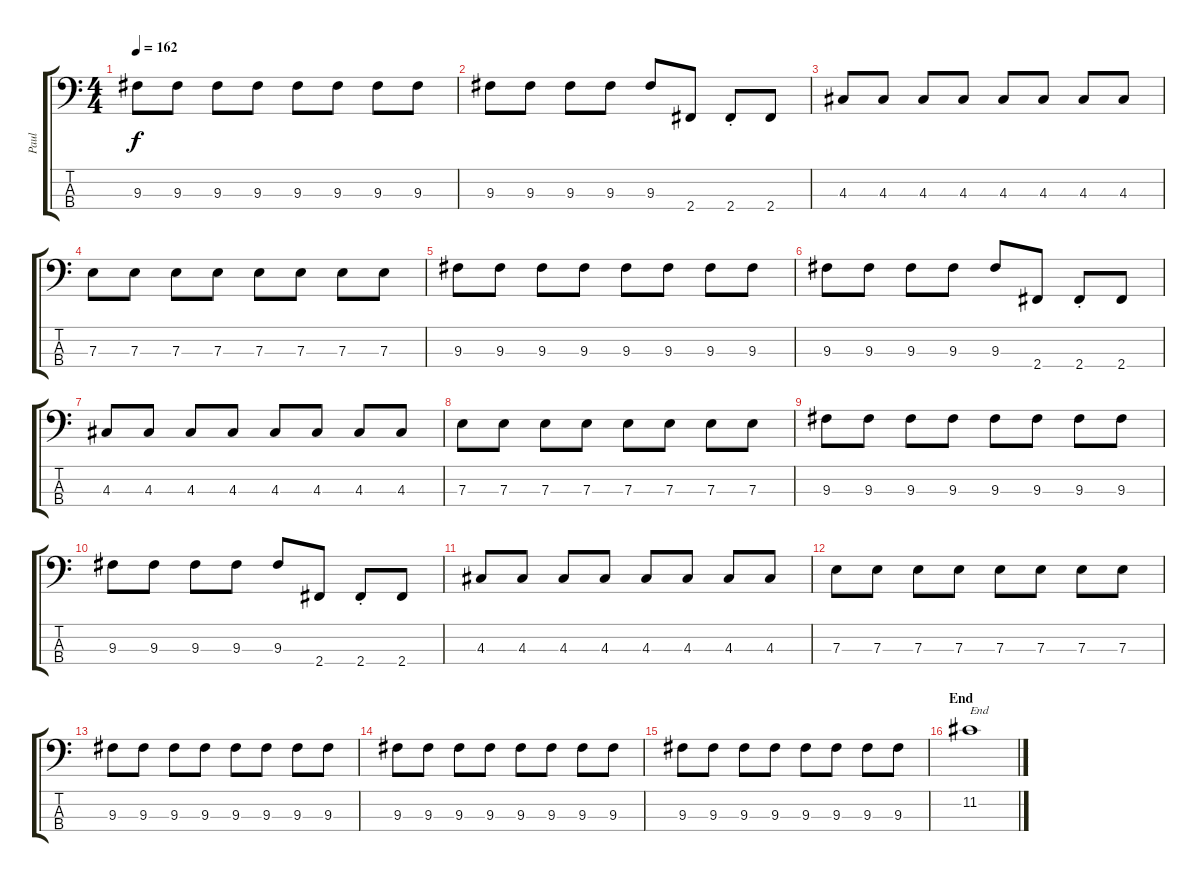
\track ("Paul" "Paul") {instrument electricbasspick}
\staff {score tabs}
\tuning (G2 D2 A1 E1) {hide}
\ts (4 4)
\tempo 162
\clef f4
\ks c
9.3.8{dy f} 9.3.8 9.3.8 9.3.8 9.3.8 9.3.8 9.3.8 9.3.8 |
9.3.8 9.3.8 9.3.8 9.3.8 9.3.8 2.4.8 2.4{st}.8 2.4.8 |
4.3.8 4.3.8 4.3.8 4.3.8 4.3.8 4.3.8 4.3.8 4.3.8 |
7.3.8 7.3.8 7.3.8 7.3.8 7.3.8 7.3.8 7.3.8 7.3.8 |
9.3.8 9.3.8 9.3.8 9.3.8 9.3.8 9.3.8 9.3.8 9.3.8 |
9.3.8 9.3.8 9.3.8 9.3.8 9.3.8 2.4.8 2.4{st}.8 2.4.8 |
4.3.8 4.3.8 4.3.8 4.3.8 4.3.8 4.3.8 4.3.8 4.3.8 |
7.3.8 7.3.8 7.3.8 7.3.8 7.3.8 7.3.8 7.3.8 7.3.8 |
9.3.8 9.3.8 9.3.8 9.3.8 9.3.8 9.3.8 9.3.8 9.3.8 |
9.3.8 9.3.8 9.3.8 9.3.8 9.3.8 2.4.8 2.4{st}.8 2.4.8 |
4.3.8 4.3.8 4.3.8 4.3.8 4.3.8 4.3.8 4.3.8 4.3.8 |
7.3.8 7.3.8 7.3.8 7.3.8 7.3.8 7.3.8 7.3.8 7.3.8 |
9.3.8 9.3.8 9.3.8 9.3.8 9.3.8 9.3.8 9.3.8 9.3.8 |
9.3.8 9.3.8 9.3.8 9.3.8 9.3.8 9.3.8 9.3.8 9.3.8 |
9.3.8 9.3.8 9.3.8 9.3.8 9.3.8 9.3.8 9.3.8 9.3.8 |
\section ("" "End")
11.2.1{txt "End"}
